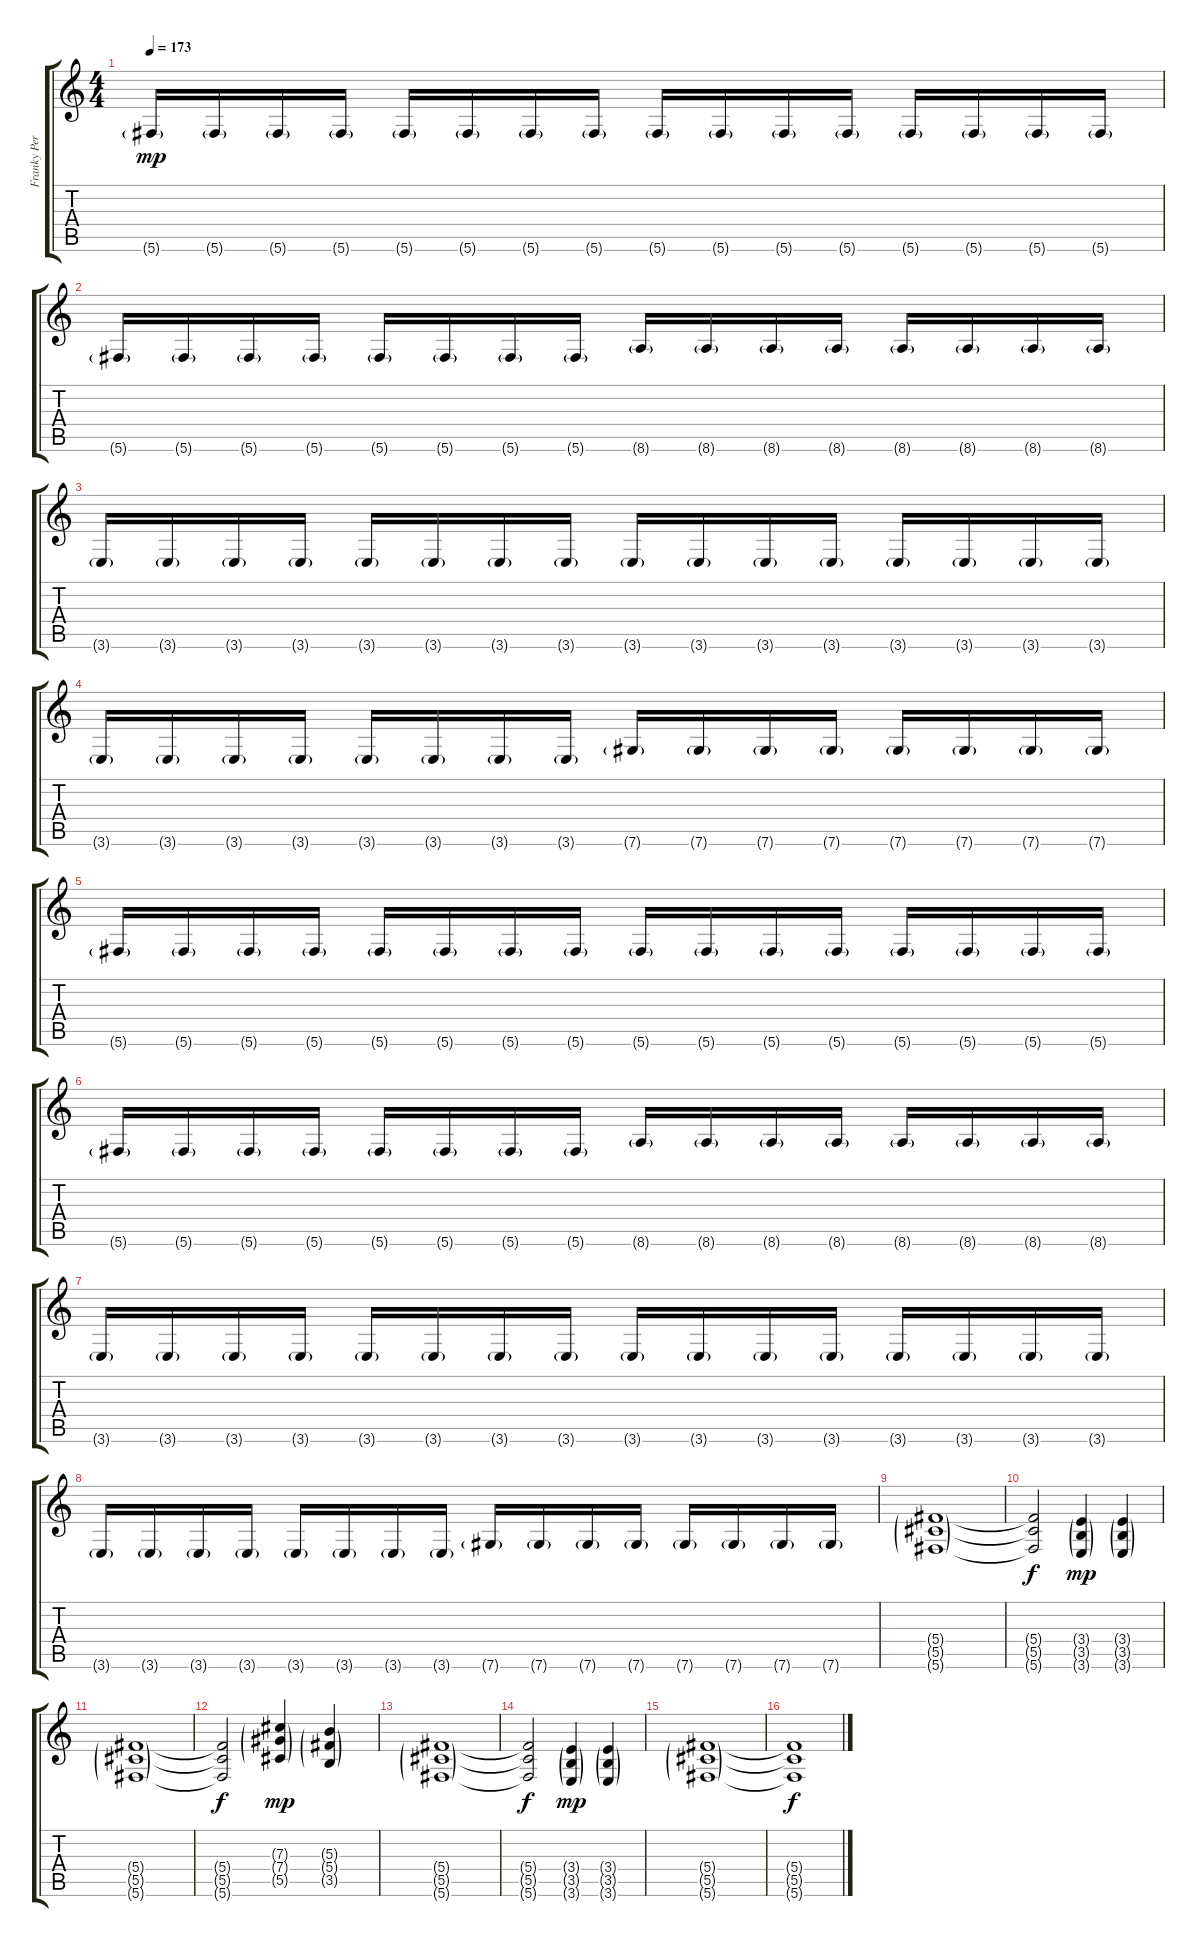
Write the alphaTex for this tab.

\track ("Franky Perez" "Franky Per") {instrument overdrivenguitar}
\staff {score tabs}
\tuning (Eb4 Bb3 Gb3 Db3 Ab2 Db2) {hide}
\ts (4 4)
\tempo 173
\clef g2
\ks c
5.6{g}.16{dy mp} 5.6{g}.16 5.6{g}.16 5.6{g}.16 5.6{g}.16 5.6{g}.16 5.6{g}.16 5.6{g}.16 5.6{g}.16 5.6{g}.16 5.6{g}.16 5.6{g}.16 5.6{g}.16 5.6{g}.16 5.6{g}.16 5.6{g}.16 |
5.6{g}.16 5.6{g}.16 5.6{g}.16 5.6{g}.16 5.6{g}.16 5.6{g}.16 5.6{g}.16 5.6{g}.16 8.6{g}.16 8.6{g}.16 8.6{g}.16 8.6{g}.16 8.6{g}.16 8.6{g}.16 8.6{g}.16 8.6{g}.16 |
3.6{g}.16 3.6{g}.16 3.6{g}.16 3.6{g}.16 3.6{g}.16 3.6{g}.16 3.6{g}.16 3.6{g}.16 3.6{g}.16 3.6{g}.16 3.6{g}.16 3.6{g}.16 3.6{g}.16 3.6{g}.16 3.6{g}.16 3.6{g}.16 |
3.6{g}.16 3.6{g}.16 3.6{g}.16 3.6{g}.16 3.6{g}.16 3.6{g}.16 3.6{g}.16 3.6{g}.16 7.6{g}.16 7.6{g}.16 7.6{g}.16 7.6{g}.16 7.6{g}.16 7.6{g}.16 7.6{g}.16 7.6{g}.16 |
5.6{g}.16 5.6{g}.16 5.6{g}.16 5.6{g}.16 5.6{g}.16 5.6{g}.16 5.6{g}.16 5.6{g}.16 5.6{g}.16 5.6{g}.16 5.6{g}.16 5.6{g}.16 5.6{g}.16 5.6{g}.16 5.6{g}.16 5.6{g}.16 |
5.6{g}.16 5.6{g}.16 5.6{g}.16 5.6{g}.16 5.6{g}.16 5.6{g}.16 5.6{g}.16 5.6{g}.16 8.6{g}.16 8.6{g}.16 8.6{g}.16 8.6{g}.16 8.6{g}.16 8.6{g}.16 8.6{g}.16 8.6{g}.16 |
3.6{g}.16 3.6{g}.16 3.6{g}.16 3.6{g}.16 3.6{g}.16 3.6{g}.16 3.6{g}.16 3.6{g}.16 3.6{g}.16 3.6{g}.16 3.6{g}.16 3.6{g}.16 3.6{g}.16 3.6{g}.16 3.6{g}.16 3.6{g}.16 |
3.6{g}.16 3.6{g}.16 3.6{g}.16 3.6{g}.16 3.6{g}.16 3.6{g}.16 3.6{g}.16 3.6{g}.16 7.6{g}.16 7.6{g}.16 7.6{g}.16 7.6{g}.16 7.6{g}.16 7.6{g}.16 7.6{g}.16 7.6{g}.16 |
(5.4{g} 5.5{g} 5.6{g}).1 |
(5.4{t} 5.5{t} 5.6{t}).2{dy f} (3.4{g} 3.5{g} 3.6{g}).4{dy mp} (3.4{g} 3.5{g} 3.6{g}).4 |
(5.4{g} 5.5{g} 5.6{g}).1 |
(5.4{t} 5.5{t} 5.6{t}).2{dy f} (7.3{g} 7.4{g} 5.5{g}).4{dy mp} (5.3{g} 5.4{g} 3.5{g}).4 |
(5.4{g} 5.5{g} 5.6{g}).1 |
(5.4{t} 5.5{t} 5.6{t}).2{dy f} (3.4{g} 3.5{g} 3.6{g}).4{dy mp} (3.4{g} 3.5{g} 3.6{g}).4 |
(5.4{g} 5.5{g} 5.6{g}).1 |
(5.4{t} 5.5{t} 5.6{t}).1{dy f}
